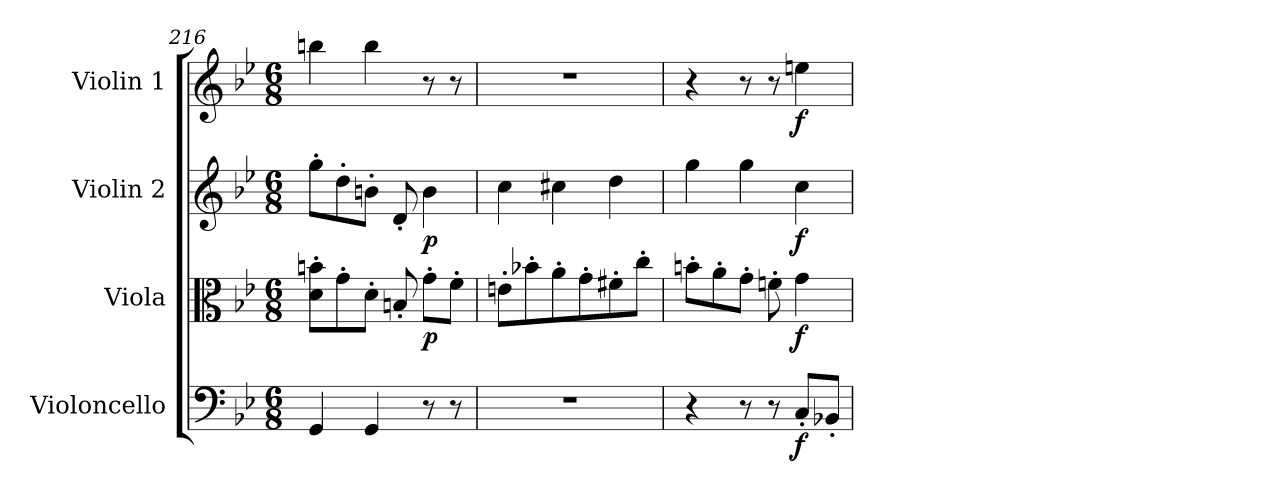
**kern	**dynam	**kern	**dynam	**kern	**dynam	**kern	**dynam
*part4	*part4	*part3	*part3	*part2	*part2	*part1	*part1
*staff4	*staff4	*staff3	*staff3	*staff2	*staff2	*staff1	*staff1
*I"Violoncello	*	*I"Viola	*	*I"Violin 2	*	*I"Violin 1	*
*I'Vc	*	*I'Vla	*	*I'Vln	*	*I'Vln	*
*clefF4	*	*clefC3	*	*clefG2	*	*clefG2	*
*k[b-e-]	*	*k[b-e-]	*	*k[b-e-]	*	*k[b-e-]	*
*M6/8	*	*M6/8	*	*M6/8	*	*M6/8	*
=216	=216	=216	=216	=216	=216	=216	=216
4GG/	.	8d\' 8bn\'L	.	8gg'\L	.	4bbn\	.
.	.	8g'\	.	8dd'\	.	.	.
4GG/	.	8d'\J	.	8bn'\J	.	4bb\	.
.	.	8Bn'/	.	8d'/	.	.	.
!	!	!	!LO:DY:b	!	!LO:DY:b	!	!
8r	.	8g'\L	p	4b\	p	8r	.
8r	.	8f'\J	.	.	.	8r	.
=217	=217	=217	=217	=217	=217	=217	=217
2.r	.	8en'\L	.	4cc\	.	2.r	.
.	.	8b-X'\	.	.	.	.	.
.	.	8a'\	.	4cc#X\	.	.	.
.	.	8g'\	.	.	.	.	.
.	.	8f#X'\	.	4dd\	.	.	.
.	.	8cc'\J	.	.	.	.	.
!!LO:PB:g=z
=218	=218	=218	=218	=218	=218	=218	=218
4r	.	8bn'\L	.	4gg\	.	4r	.
.	.	8a'\	.	.	.	.	.
8r	.	8g'\J	.	4gg\	.	8r	.
8r	.	8fn'\	.	.	.	8r	.
!	!LO:DY:b	!	!LO:DY:b	!	!LO:DY:b	!	!LO:DY:b
8C'/L	f	4g\	f	4cc\	f	4een\	f
8BB-X'/J	.	.	.	.	.	.	.
=	=	=	=	=	=	=	=
*-	*-	*-	*-	*-	*-	*-	*-
